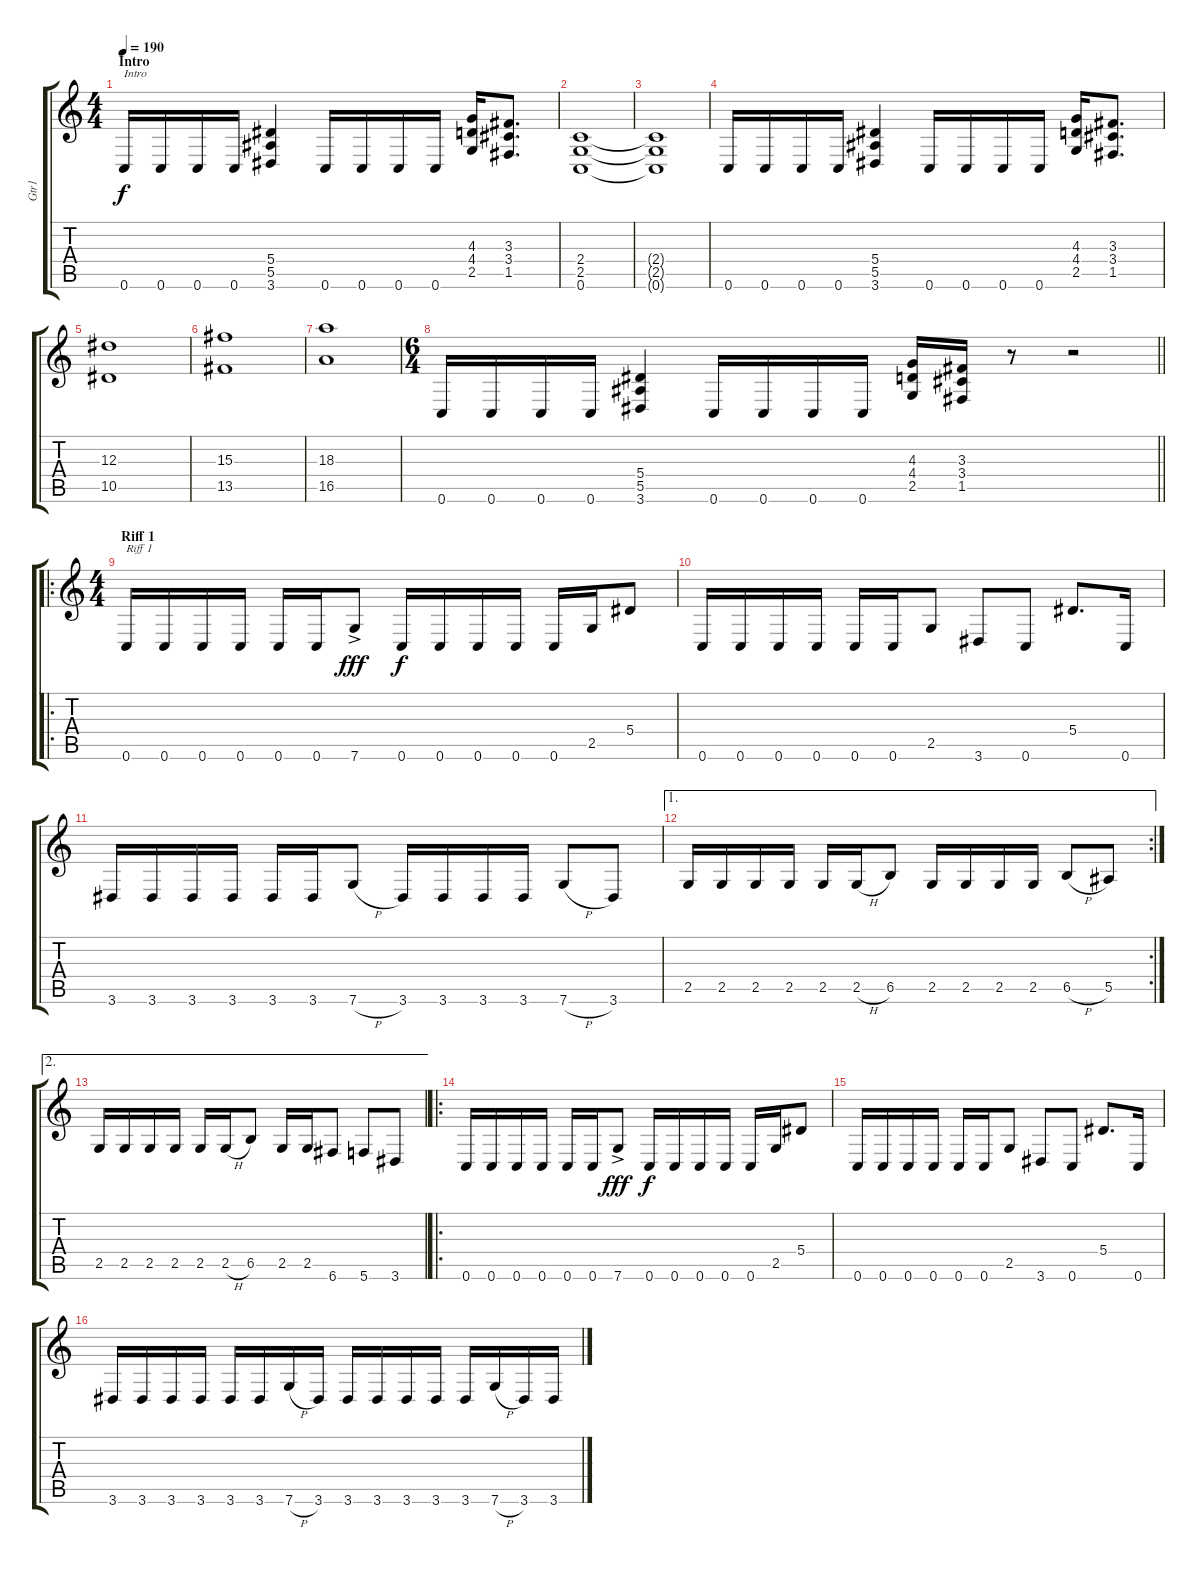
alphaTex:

\track ("Gtr1" "Gtr1") {instrument distortionguitar}
\staff {score tabs}
\tuning (C4 G3 Eb3 Bb2 F2 C2) {hide}
\ts (4 4)
\section ("" "Intro")
\tempo 190
\clef g2
\ks c
0.6.16{txt "Intro" dy f instrument distortionguitar} 0.6.16 0.6.16 0.6.16 (5.4 5.5 3.6).4 0.6.16 0.6.16 0.6.16 0.6.16 (4.3 4.4 2.5).16 (3.3 3.4 1.5).8{d} |
(2.4 2.5 0.6).1 |
(2.4{t} 2.5{t} 0.6{t}).1 |
0.6.16 0.6.16 0.6.16 0.6.16 (5.4 5.5 3.6).4 0.6.16 0.6.16 0.6.16 0.6.16 (4.3 4.4 2.5).16 (3.3 3.4 1.5).8{d} |
(12.3 10.5).1 |
(15.3 13.5).1 |
(18.3 16.5).1 |
\ts (6 4)
\barLineRight lightlight
0.6.16 0.6.16 0.6.16 0.6.16 (5.4 5.5 3.6).4 0.6.16 0.6.16 0.6.16 0.6.16 (4.3 4.4 2.5).16 (3.3 3.4 1.5).16 r.8 r.2 |
\ro
\ts (4 4)
\section ("" "Riff 1")
0.6.16{txt "Riff 1"} 0.6.16 0.6.16 0.6.16 0.6.16 0.6.16 7.6{ac}.8{dy fff} 0.6.16{dy f} 0.6.16 0.6.16 0.6.16 0.6.16 2.5.16 5.4.8 |
0.6.16 0.6.16 0.6.16 0.6.16 0.6.16 0.6.16 2.5.8 3.6.8 0.6.8 5.4.8{d} 0.6.16 |
3.6.16 3.6.16 3.6.16 3.6.16 3.6.16 3.6.16 7.6{h}.8 3.6.16 3.6.16 3.6.16 3.6.16 7.6{h}.8 3.6.8 |
\ae 1
\rc 2
2.5.16 2.5.16 2.5.16 2.5.16 2.5.16 2.5{h}.16 6.5.8 2.5.16 2.5.16 2.5.16 2.5.16 6.5{h}.8 5.5.8 |
\ae 2
2.5.16 2.5.16 2.5.16 2.5.16 2.5.16 2.5{h}.16 6.5.8 2.5.16 2.5.16 6.6.8 5.6.8 3.6.8 |
\ro
0.6.16 0.6.16 0.6.16 0.6.16 0.6.16 0.6.16 7.6{ac}.8{dy fff} 0.6.16{dy f} 0.6.16 0.6.16 0.6.16 0.6.16 2.5.16 5.4.8 |
0.6.16 0.6.16 0.6.16 0.6.16 0.6.16 0.6.16 2.5.8 3.6.8 0.6.8 5.4.8{d} 0.6.16 |
3.6.16 3.6.16 3.6.16 3.6.16 3.6.16 3.6.16 7.6{h}.16 3.6.16 3.6.16 3.6.16 3.6.16 3.6.16 3.6.16 7.6{h}.16 3.6.16 3.6.16
